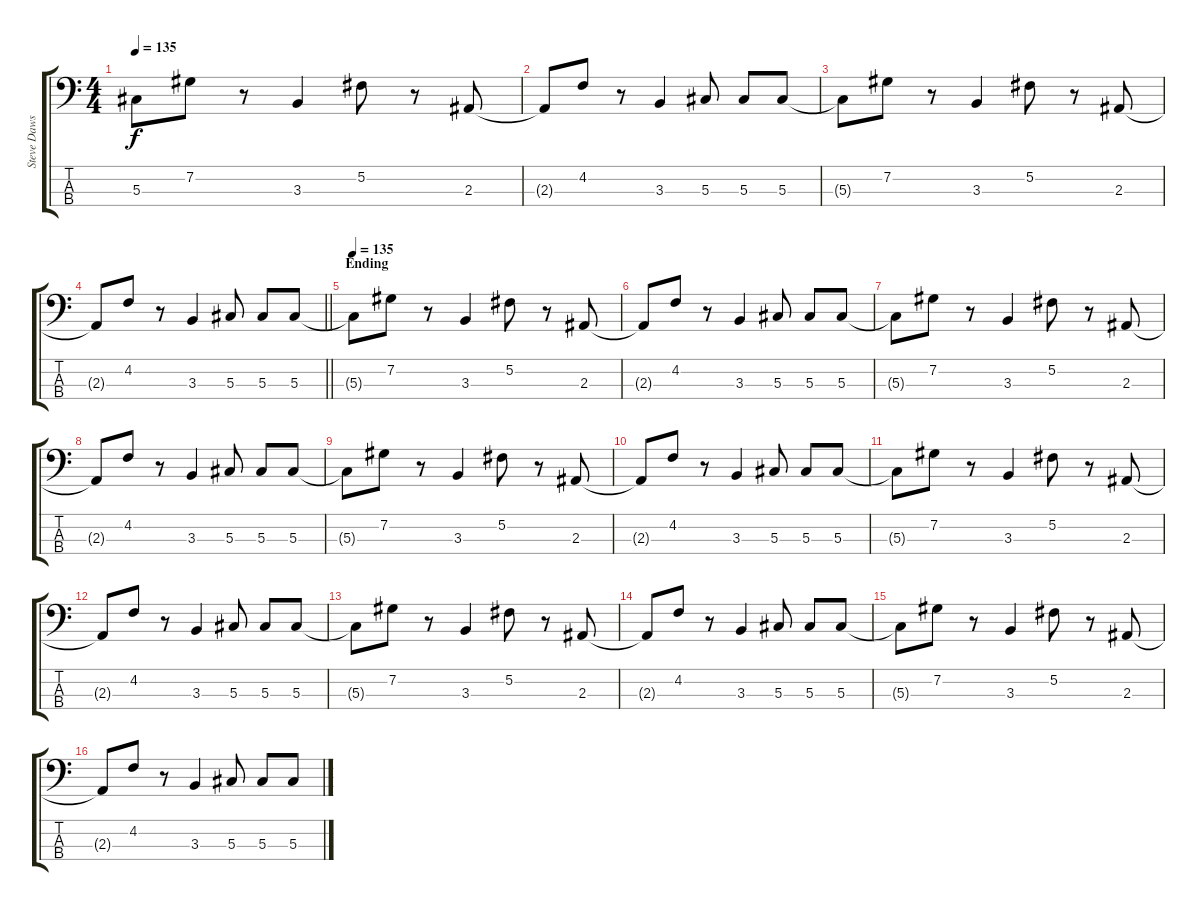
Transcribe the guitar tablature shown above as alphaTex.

\track ("Steve Dawson" "Steve Daws") {instrument electricbassfinger}
\staff {score tabs}
\tuning (Gb2 Db2 Ab1 Eb1) {hide}
\ts (4 4)
\tempo 135
\clef f4
\ks c
5.3{t}.8{dy f} 7.2.8 r.8 3.3.4 5.2.8 r.8 2.3.8 |
2.3{t}.8 4.2.8 r.8 3.3.4 5.3.8 5.3.8 5.3.8 |
5.3{t}.8 7.2.8 r.8 3.3.4 5.2.8 r.8 2.3.8 |
\barLineRight lightlight
2.3{t}.8 4.2.8 r.8 3.3.4 5.3.8 5.3.8 5.3.8 |
\section ("" "Ending")
\tempo 135
5.3{t}.8 7.2.8 r.8 3.3.4 5.2.8 r.8 2.3.8 |
2.3{t}.8 4.2.8 r.8 3.3.4 5.3.8 5.3.8 5.3.8 |
5.3{t}.8 7.2.8 r.8 3.3.4 5.2.8 r.8 2.3.8 |
2.3{t}.8 4.2.8 r.8 3.3.4 5.3.8 5.3.8 5.3.8 |
5.3{t}.8{volume 6} 7.2.8 r.8 3.3.4 5.2.8 r.8 2.3.8 |
2.3{t}.8 4.2.8 r.8 3.3.4 5.3.8 5.3.8 5.3.8 |
5.3{t}.8 7.2.8 r.8 3.3.4 5.2.8 r.8 2.3.8 |
2.3{t}.8 4.2.8 r.8 3.3.4 5.3.8 5.3.8 5.3.8 |
5.3{t}.8{volume 0} 7.2.8 r.8 3.3.4 5.2.8 r.8 2.3.8 |
2.3{t}.8 4.2.8 r.8 3.3.4 5.3.8 5.3.8 5.3.8 |
5.3{t}.8 7.2.8 r.8 3.3.4 5.2.8 r.8 2.3.8 |
2.3{t}.8 4.2.8 r.8 3.3.4 5.3.8 5.3.8 5.3.8
